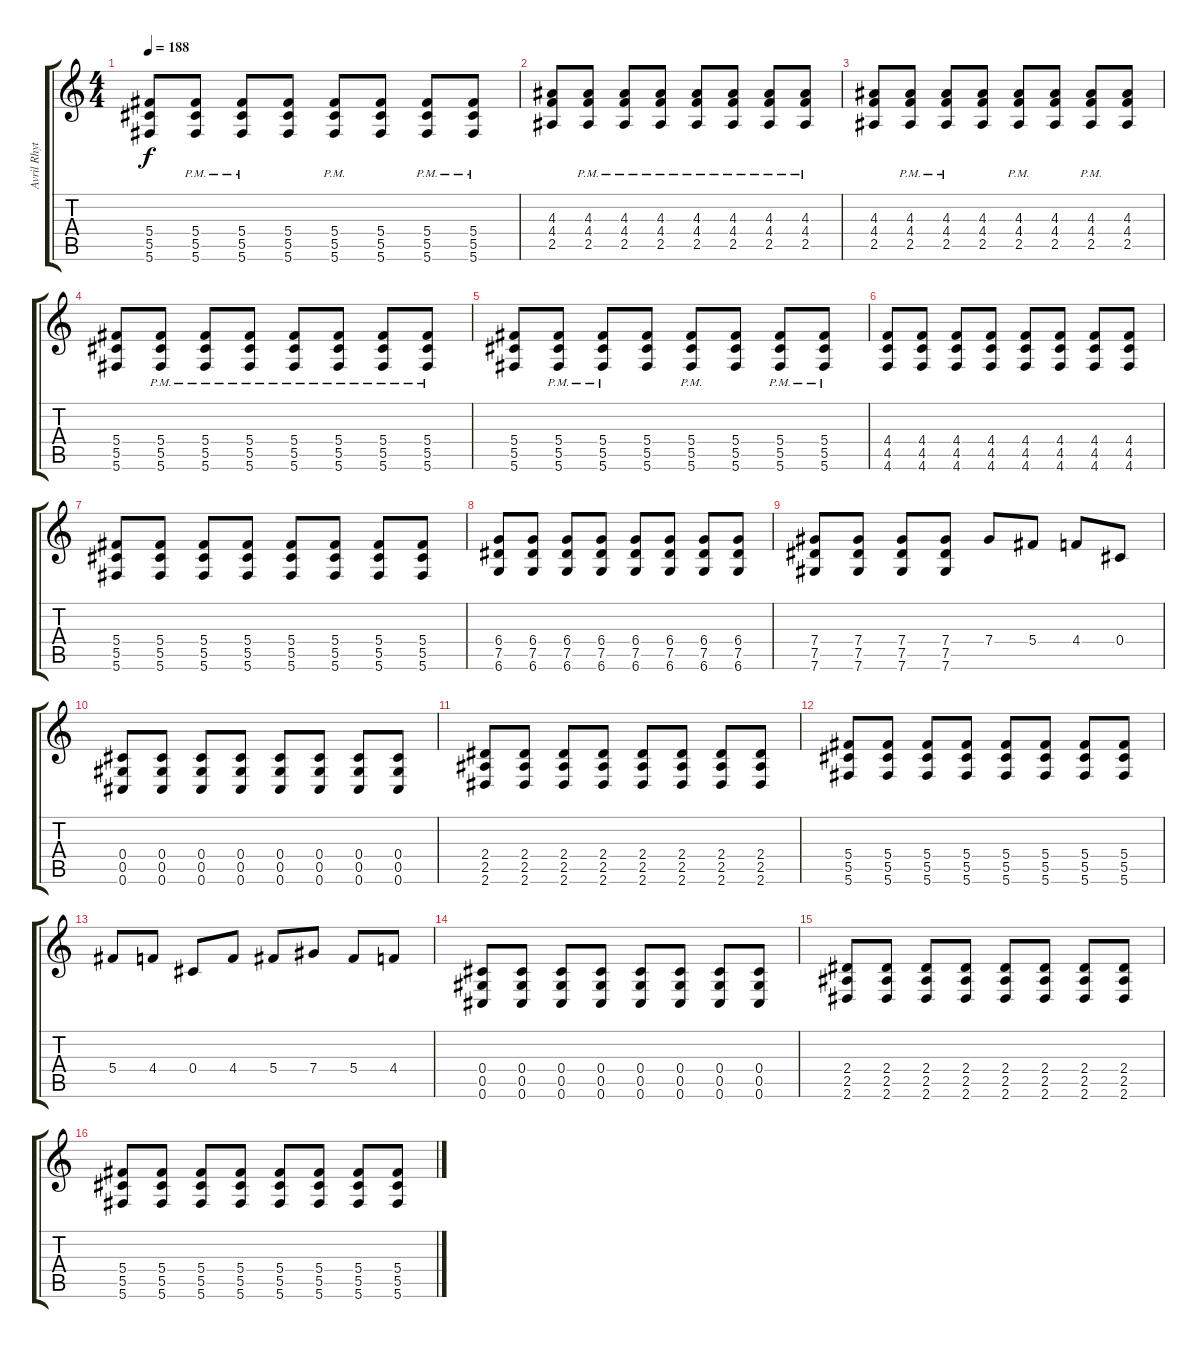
\track ("Avril Rhythm 2" "Avril Rhyt") {instrument distortionguitar}
\staff {score tabs}
\tuning (Eb4 Bb3 Gb3 Db3 Ab2 Db2) {hide}
\ts (4 4)
\tempo 188
\clef g2
\ks c
(5.4 5.5 5.6).8{dy f} (5.4{pm} 5.5{pm} 5.6{pm}).8 (5.4{pm} 5.5{pm} 5.6{pm}).8 (5.4 5.5 5.6).8 (5.4{pm} 5.5{pm} 5.6{pm}).8 (5.4 5.5 5.6).8 (5.4{pm} 5.5{pm} 5.6{pm}).8 (5.4{pm} 5.5{pm} 5.6{pm}).8 |
(4.3 4.4 2.5).8 (4.3{pm} 4.4{pm} 2.5{pm}).8 (4.3{pm} 4.4{pm} 2.5{pm}).8 (4.3{pm} 4.4{pm} 2.5{pm}).8 (4.3{pm} 4.4{pm} 2.5{pm}).8 (4.3{pm} 4.4{pm} 2.5{pm}).8 (4.3{pm} 4.4{pm} 2.5{pm}).8 (4.3{pm} 4.4{pm} 2.5{pm}).8 |
(4.3 4.4 2.5).8 (4.3{pm} 4.4{pm} 2.5{pm}).8 (4.3{pm} 4.4{pm} 2.5{pm}).8 (4.3 4.4 2.5).8 (4.3{pm} 4.4{pm} 2.5{pm}).8 (4.3 4.4 2.5).8 (4.3{pm} 4.4{pm} 2.5{pm}).8 (4.3 4.4 2.5).8 |
(5.4 5.5 5.6).8 (5.4{pm} 5.5{pm} 5.6{pm}).8 (5.4{pm} 5.5{pm} 5.6{pm}).8 (5.4{pm} 5.5{pm} 5.6{pm}).8 (5.4{pm} 5.5{pm} 5.6{pm}).8 (5.4{pm} 5.5{pm} 5.6{pm}).8 (5.4{pm} 5.5{pm} 5.6{pm}).8 (5.4{pm} 5.5{pm} 5.6{pm}).8 |
(5.4 5.5 5.6).8 (5.4{pm} 5.5{pm} 5.6{pm}).8 (5.4{pm} 5.5{pm} 5.6{pm}).8 (5.4 5.5 5.6).8 (5.4{pm} 5.5{pm} 5.6{pm}).8 (5.4 5.5 5.6).8 (5.4{pm} 5.5{pm} 5.6{pm}).8 (5.4{pm} 5.5{pm} 5.6{pm}).8 |
(4.4 4.5 4.6).8 (4.4 4.5 4.6).8 (4.4 4.5 4.6).8 (4.4 4.5 4.6).8 (4.4 4.5 4.6).8 (4.4 4.5 4.6).8 (4.4 4.5 4.6).8 (4.4 4.5 4.6).8 |
(5.4 5.5 5.6).8 (5.4 5.5 5.6).8 (5.4 5.5 5.6).8 (5.4 5.5 5.6).8 (5.4 5.5 5.6).8 (5.4 5.5 5.6).8 (5.4 5.5 5.6).8 (5.4 5.5 5.6).8 |
(6.4 7.5 6.6).8 (6.4 7.5 6.6).8 (6.4 7.5 6.6).8 (6.4 7.5 6.6).8 (6.4 7.5 6.6).8 (6.4 7.5 6.6).8 (6.4 7.5 6.6).8 (6.4 7.5 6.6).8 |
(7.4 7.5 7.6).8 (7.4 7.5 7.6).8 (7.4 7.5 7.6).8 (7.4 7.5 7.6).8 7.4.8 5.4.8 4.4.8 0.4.8 |
(0.4 0.5 0.6).8 (0.4 0.5 0.6).8 (0.4 0.5 0.6).8 (0.4 0.5 0.6).8 (0.4 0.5 0.6).8 (0.4 0.5 0.6).8 (0.4 0.5 0.6).8 (0.4 0.5 0.6).8 |
(2.4 2.5 2.6).8 (2.4 2.5 2.6).8 (2.4 2.5 2.6).8 (2.4 2.5 2.6).8 (2.4 2.5 2.6).8 (2.4 2.5 2.6).8 (2.4 2.5 2.6).8 (2.4 2.5 2.6).8 |
(5.4 5.5 5.6).8 (5.4 5.5 5.6).8 (5.4 5.5 5.6).8 (5.4 5.5 5.6).8 (5.4 5.5 5.6).8 (5.4 5.5 5.6).8 (5.4 5.5 5.6).8 (5.4 5.5 5.6).8 |
5.4.8 4.4.8 0.4.8 4.4.8 5.4.8 7.4.8 5.4.8 4.4.8 |
(0.4 0.5 0.6).8 (0.4 0.5 0.6).8 (0.4 0.5 0.6).8 (0.4 0.5 0.6).8 (0.4 0.5 0.6).8 (0.4 0.5 0.6).8 (0.4 0.5 0.6).8 (0.4 0.5 0.6).8 |
(2.4 2.5 2.6).8 (2.4 2.5 2.6).8 (2.4 2.5 2.6).8 (2.4 2.5 2.6).8 (2.4 2.5 2.6).8 (2.4 2.5 2.6).8 (2.4 2.5 2.6).8 (2.4 2.5 2.6).8 |
(5.4 5.5 5.6).8 (5.4 5.5 5.6).8 (5.4 5.5 5.6).8 (5.4 5.5 5.6).8 (5.4 5.5 5.6).8 (5.4 5.5 5.6).8 (5.4 5.5 5.6).8 (5.4 5.5 5.6).8
